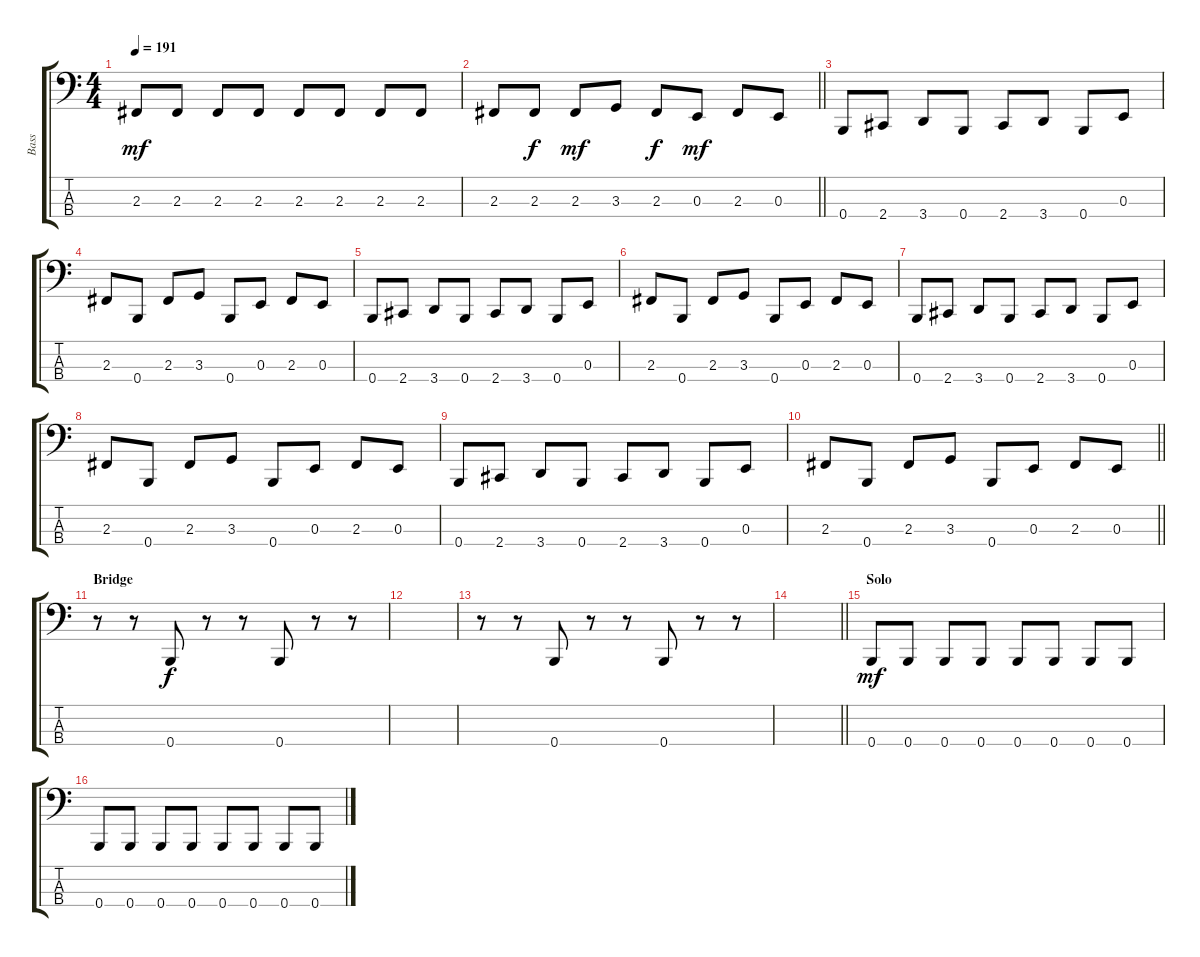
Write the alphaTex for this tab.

\track ("Bass" "Bass") {instrument electricbassfinger}
\staff {score tabs}
\tuning (D2 A1 E1 B0) {hide}
\ts (4 4)
\tempo 191
\clef f4
\ks c
2.3.8{dy mf} 2.3.8 2.3.8 2.3.8 2.3.8 2.3.8 2.3.8 2.3.8 |
\barLineRight lightlight
2.3.8 2.3.8{dy f} 2.3.8{dy mf} 3.3.8 2.3.8{dy f} 0.3.8{dy mf} 2.3.8 0.3.8 |
\section ("" "")
0.4.8 2.4.8 3.4.8 0.4.8 2.4.8 3.4.8 0.4.8 0.3.8 |
2.3.8 0.4.8 2.3.8 3.3.8 0.4.8 0.3.8 2.3.8 0.3.8 |
0.4.8 2.4.8 3.4.8 0.4.8 2.4.8 3.4.8 0.4.8 0.3.8 |
2.3.8 0.4.8 2.3.8 3.3.8 0.4.8 0.3.8 2.3.8 0.3.8 |
0.4.8 2.4.8 3.4.8 0.4.8 2.4.8 3.4.8 0.4.8 0.3.8 |
2.3.8 0.4.8 2.3.8 3.3.8 0.4.8 0.3.8 2.3.8 0.3.8 |
0.4.8 2.4.8 3.4.8 0.4.8 2.4.8 3.4.8 0.4.8 0.3.8 |
\barLineRight lightlight
2.3.8 0.4.8 2.3.8 3.3.8 0.4.8 0.3.8 2.3.8 0.3.8 |
\section ("" "Bridge")
r.8 r.8 0.4.8{dy f} r.8 r.8 0.4.8 r.8 r.8 |
|
r.8 r.8 0.4.8 r.8 r.8 0.4.8 r.8 r.8 |
\barLineRight lightlight
|
\section ("" "Solo")
0.4.8{dy mf} 0.4.8 0.4.8 0.4.8 0.4.8 0.4.8 0.4.8 0.4.8 |
0.4.8 0.4.8 0.4.8 0.4.8 0.4.8 0.4.8 0.4.8 0.4.8
